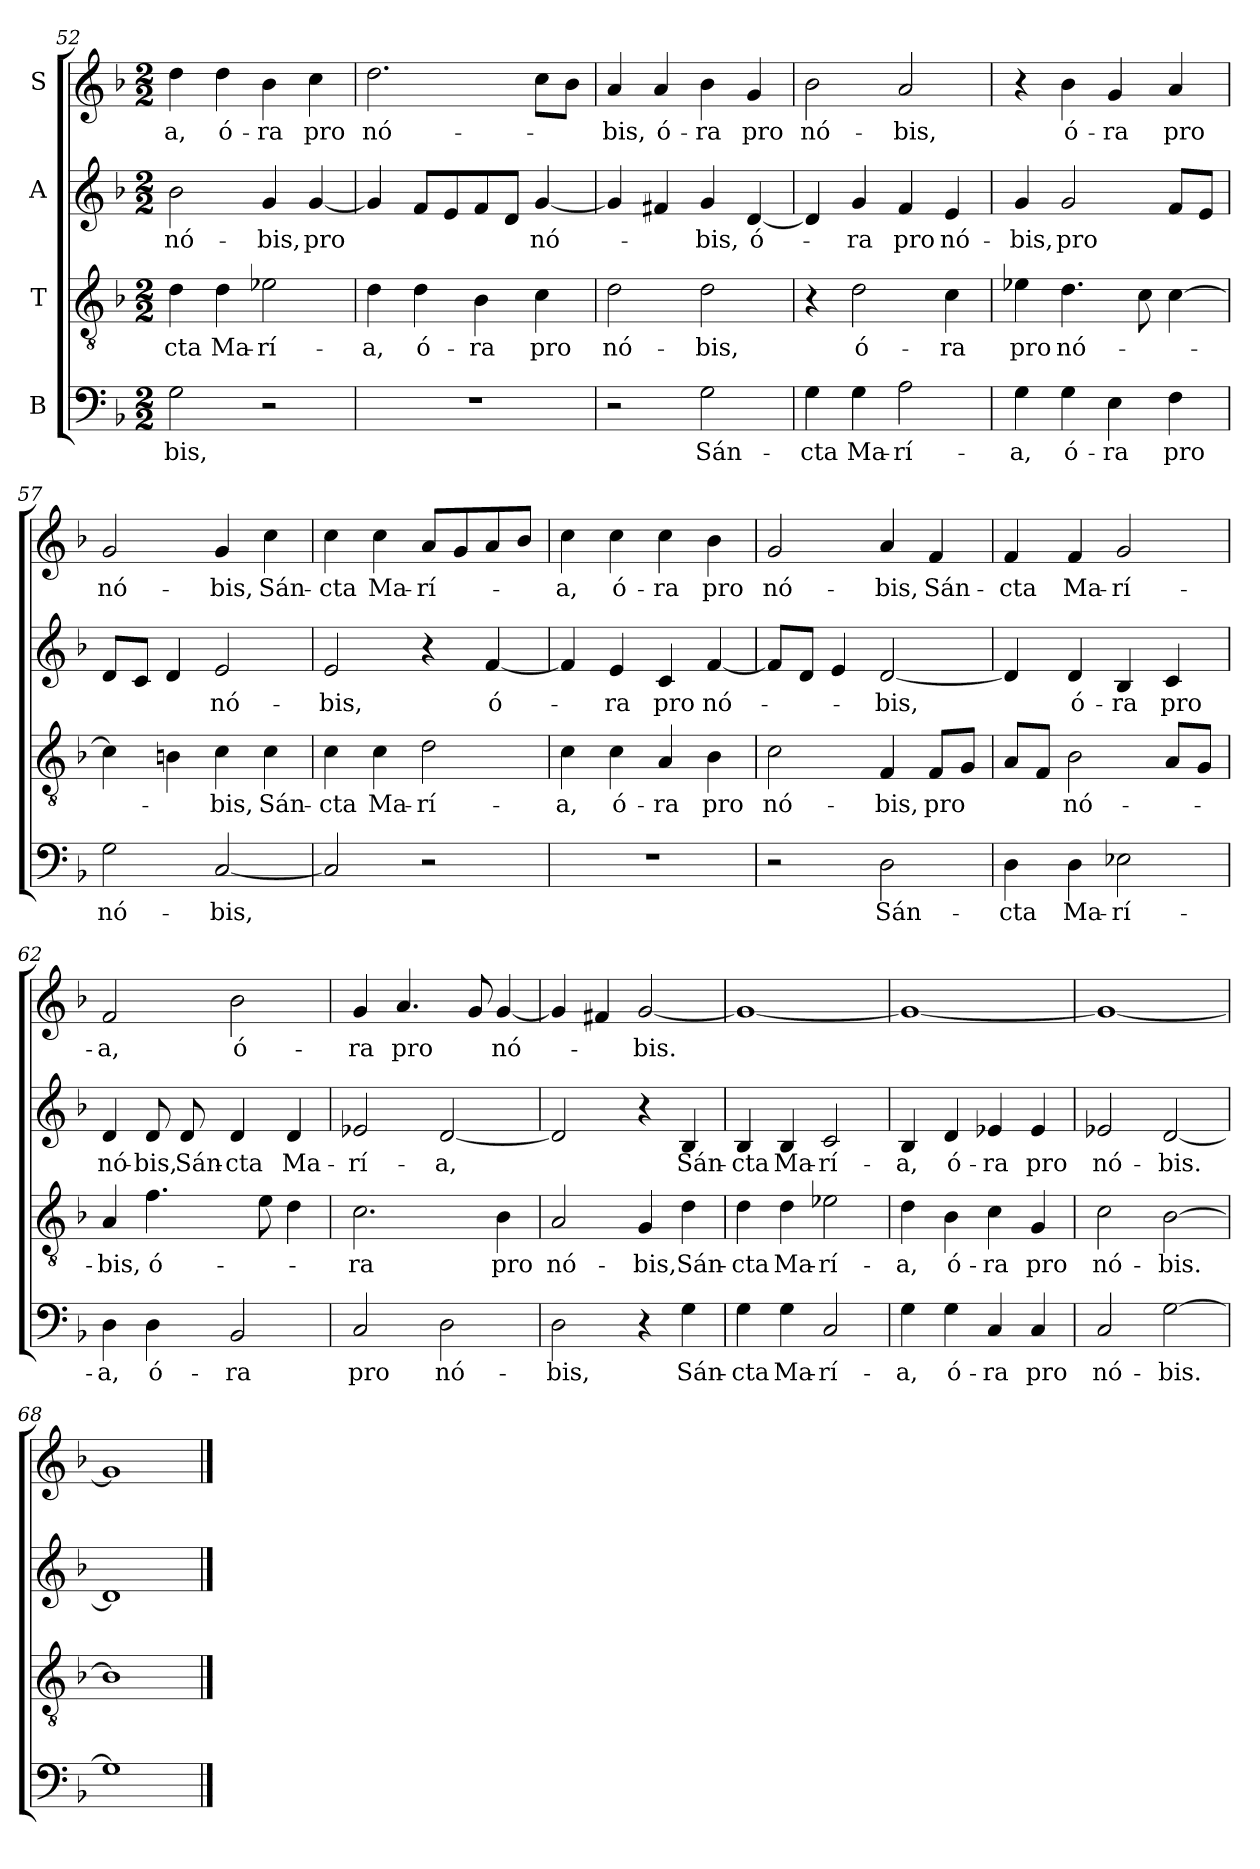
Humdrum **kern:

**kern	**text	**kern	**text	**kern	**text	**kern	**text
*part4	*part4	*part3	*part3	*part2	*part2	*part1	*part1
*staff4	*staff4	*staff3	*staff3	*staff2	*staff2	*staff1	*staff1
*I"B	*	*I"T	*	*I"A	*	*I"S	*
*clefF4	*	*clefGv2	*	*clefG2	*	*clefG2	*
*k[b-]	*	*k[b-]	*	*k[b-]	*	*k[b-]	*
*F:	*	*F:	*	*F:	*	*F:	*
*M2/2	*	*M2/2	*	*M2/2	*	*M2/2	*
=52	=52	=52	=52	=52	=52	=52	=52
!	!LO:LY:b	!	!LO:LY:b	!	!LO:LY:b	!	!LO:LY:b
2G\	-bis,	4d\	-cta	2b-\	nó-	4dd\	-a,
!	!	!	!LO:LY:b	!	!	!	!LO:LY:b
.	.	4d\	Ma-	.	.	4dd\	ó-
!	!	!	!LO:LY:b	!	!LO:LY:b	!	!LO:LY:b
2r	.	2e-X\	-rí-	4g/	-bis,	4b-\	-ra
!	!	!	!	!	!LO:LY:b	!	!LO:LY:b
.	.	.	.	[4g/	pro	4cc\	pro
=53	=53	=53	=53	=53	=53	=53	=53
!	!	!	!LO:LY:b	!	!	!	!LO:LY:b
1r	.	4d\	-a,	4g/]	.	2.dd\	nó-
!	!	!	!LO:LY:b	!	!	!	!
.	.	4d\	ó-	8f/L	.	.	.
.	.	.	.	8e/	.	.	.
!	!	!	!LO:LY:b	!	!	!	!
.	.	4B-\	-ra	8f/	.	.	.
.	.	.	.	8d/J	.	.	.
!	!	!	!LO:LY:b	!	!LO:LY:b	!	!
.	.	4c\	pro	[4g/	nó-	8cc\L	.
.	.	.	.	.	.	8b-\J	.
!!LO:PB:g=z
=54	=54	=54	=54	=54	=54	=54	=54
!	!	!	!LO:LY:b	!	!	!	!LO:LY:b
2r	.	2d\	nó-	4g/]	.	4a/	-bis,
!	!	!	!	!	!	!	!LO:LY:b
.	.	.	.	4f#i/	.	4a/	ó-
!	!LO:LY:b	!	!LO:LY:b	!	!LO:LY:b	!	!LO:LY:b
2G\	Sán-	2d\	-bis,	4g/	-bis,	4b-\	-ra
!	!	!	!	!	!LO:LY:b	!	!LO:LY:b
.	.	.	.	[4d/	ó-	4g/	pro
=55	=55	=55	=55	=55	=55	=55	=55
!	!LO:LY:b	!	!	!	!	!	!LO:LY:b
4G\	-cta	4r	.	4d/]	.	2b-\	nó-
!	!LO:LY:b	!	!LO:LY:b	!	!LO:LY:b	!	!
4G\	Ma-	2d\	ó-	4g/	-ra	.	.
!	!LO:LY:b	!	!	!	!LO:LY:b	!	!LO:LY:b
2A\	-rí-	.	.	4f/	pro	2a/	-bis,
!	!	!	!LO:LY:b	!	!LO:LY:b	!	!
.	.	4c\	-ra	4e/	nó-	.	.
=56	=56	=56	=56	=56	=56	=56	=56
!	!LO:LY:b	!	!LO:LY:b	!	!LO:LY:b	!	!
4G\	-a,	4e-i\	pro	4g/	-bis,	4r	.
!	!LO:LY:b	!	!LO:LY:b	!	!LO:LY:b	!	!LO:LY:b
4G\	ó-	4.d\	nó-	2g/	pro	4b-\	ó-
!	!LO:LY:b	!	!	!	!	!	!LO:LY:b
4E\	-ra	.	.	.	.	4g/	-ra
.	.	8c\	.	.	.	.	.
!	!LO:LY:b	!	!	!	!	!	!LO:LY:b
4F\	pro	[4c\	.	8f/L	.	4a/	pro
.	.	.	.	8e/J	.	.	.
=57	=57	=57	=57	=57	=57	=57	=57
!	!LO:LY:b	!	!	!	!	!	!LO:LY:b
2G\	nó-	4c\]	.	8d/L	.	2g/	nó-
.	.	.	.	8c/J	.	.	.
.	.	4Bni\	.	4d/	.	.	.
!	!LO:LY:b	!	!LO:LY:b	!	!LO:LY:b	!	!LO:LY:b
[2C/	-bis,	4c\	-bis,	2e/	nó-	4g/	-bis,
!	!	!	!LO:LY:b	!	!	!	!LO:LY:b
.	.	4c\	Sán-	.	.	4cc\	Sán-
=58	=58	=58	=58	=58	=58	=58	=58
!	!	!	!LO:LY:b	!	!LO:LY:b	!	!LO:LY:b
2C/]	.	4c\	-cta	2e/	-bis,	4cc\	-cta
!	!	!	!LO:LY:b	!	!	!	!LO:LY:b
.	.	4c\	Ma-	.	.	4cc\	Ma-
!	!	!	!LO:LY:b	!	!	!	!LO:LY:b
2r	.	2d\	-rí-	4r	.	8a/L	-rí-
.	.	.	.	.	.	8g/	.
!	!	!	!	!	!LO:LY:b	!	!
.	.	.	.	[4f/	ó-	8a/	.
.	.	.	.	.	.	8b-/J	.
!!LO:LB:g=z
=59	=59	=59	=59	=59	=59	=59	=59
!	!	!	!LO:LY:b	!	!	!	!LO:LY:b
1r	.	4c\	-a,	4f/]	.	4cc\	-a,
!	!	!	!LO:LY:b	!	!LO:LY:b	!	!LO:LY:b
.	.	4c\	ó-	4e/	-ra	4cc\	ó-
!	!	!	!LO:LY:b	!	!LO:LY:b	!	!LO:LY:b
.	.	4A/	-ra	4c/	pro	4cc\	-ra
!	!	!	!LO:LY:b	!	!LO:LY:b	!	!LO:LY:b
.	.	4B-\	pro	[4f/	nó-	4b-\	pro
=60	=60	=60	=60	=60	=60	=60	=60
!	!	!	!LO:LY:b	!	!	!	!LO:LY:b
2r	.	2c\	nó-	8f/L]	.	2g/	nó-
.	.	.	.	8d/J	.	.	.
.	.	.	.	4e/	.	.	.
!	!LO:LY:b	!	!LO:LY:b	!	!LO:LY:b	!	!LO:LY:b
2D\	Sán-	4F/	-bis,	[2d/	-bis,	4a/	-bis,
!	!	!	!LO:LY:b	!	!	!	!LO:LY:b
.	.	8F/L	pro	.	.	4f/	Sán-
.	.	8G/J	.	.	.	.	.
=61	=61	=61	=61	=61	=61	=61	=61
!	!LO:LY:b	!	!	!	!	!	!LO:LY:b
4D\	-cta	8A/L	.	4d/]	.	4f/	-cta
.	.	8F/J	.	.	.	.	.
!	!LO:LY:b	!	!LO:LY:b	!	!LO:LY:b	!	!LO:LY:b
4D\	Ma-	2B-\	nó-	4d/	ó-	4f/	Ma-
!	!LO:LY:b	!	!	!	!LO:LY:b	!	!LO:LY:b
2E-X\	-rí-	.	.	4B-/	-ra	2g/	-rí-
!	!	!	!	!	!LO:LY:b	!	!
.	.	8A/L	.	4c/	pro	.	.
.	.	8G/J	.	.	.	.	.
=62	=62	=62	=62	=62	=62	=62	=62
!	!LO:LY:b	!	!LO:LY:b	!	!LO:LY:b	!	!LO:LY:b
4D\	-a,	4A/	-bis,	4d/	nó-	2f/	-a,
!	!LO:LY:b	!	!LO:LY:b	!	!LO:LY:b	!	!
4D\	ó-	4.f\	ó-	8d/	-bis,	.	.
!	!	!	!	!	!LO:LY:b	!	!
.	.	.	.	8d/	Sán-	.	.
!	!LO:LY:b	!	!	!	!LO:LY:b	!	!LO:LY:b
2BB-/	-ra	.	.	4d/	-cta	2b-\	ó-
.	.	8e\	.	.	.	.	.
!	!	!	!	!	!LO:LY:b	!	!
.	.	4d\	.	4d/	Ma-	.	.
=63	=63	=63	=63	=63	=63	=63	=63
!	!LO:LY:b	!	!LO:LY:b	!	!LO:LY:b	!	!LO:LY:b
2C/	pro	2.c\	-ra	2e-X/	-rí-	4g/	-ra
!	!	!	!	!	!	!	!LO:LY:b
.	.	.	.	.	.	4.a/	pro
!	!LO:LY:b	!	!	!	!LO:LY:b	!	!
2D\	nó-	.	.	[2d/	-a,	.	.
.	.	.	.	.	.	8g/	.
!	!	!	!LO:LY:b	!	!	!	!LO:LY:b
.	.	4B-\	pro	.	.	[4g/	nó-
!!LO:PB:g=z
=64	=64	=64	=64	=64	=64	=64	=64
!	!LO:LY:b	!	!LO:LY:b	!	!	!	!
2D\	-bis,	2A/	nó-	2d/]	.	4g/]	.
.	.	.	.	.	.	4f#i/	.
!	!	!	!LO:LY:b	!	!	!	!LO:LY:b
4r	.	4G/	-bis,	4r	.	[2g/	-bis.
!	!LO:LY:b	!	!LO:LY:b	!	!LO:LY:b	!	!
4G\	Sán-	4d\	Sán-	4B-/	Sán-	.	.
=65	=65	=65	=65	=65	=65	=65	=65
!	!LO:LY:b	!	!LO:LY:b	!	!LO:LY:b	!	!
4G\	-cta	4d\	-cta	4B-/	-cta	1g_	.
!	!LO:LY:b	!	!LO:LY:b	!	!LO:LY:b	!	!
4G\	Ma-	4d\	Ma-	4B-/	Ma-	.	.
!	!LO:LY:b	!	!LO:LY:b	!	!LO:LY:b	!	!
2C/	-rí-	2e-X\	-rí-	2c/	-rí-	.	.
=66	=66	=66	=66	=66	=66	=66	=66
!	!LO:LY:b	!	!LO:LY:b	!	!LO:LY:b	!	!
4G\	-a,	4d\	-a,	4B-/	-a,	1g_	.
!	!LO:LY:b	!	!LO:LY:b	!	!LO:LY:b	!	!
4G\	ó-	4B-\	ó-	4d/	ó-	.	.
!	!LO:LY:b	!	!LO:LY:b	!	!LO:LY:b	!	!
4C/	-ra	4c\	-ra	4e-X/	-ra	.	.
!	!LO:LY:b	!	!LO:LY:b	!	!LO:LY:b	!	!
4C/	pro	4G/	pro	4e-/	pro	.	.
=67	=67	=67	=67	=67	=67	=67	=67
!	!LO:LY:b	!	!LO:LY:b	!	!LO:LY:b	!	!
2C/	nó-	2c\	nó-	2e-i/	nó-	1g_	.
!	!LO:LY:b	!	!LO:LY:b	!	!LO:LY:b	!	!
[2G\	-bis.	[2B-\	-bis.	[2d/	-bis.	.	.
=68	=68	=68	=68	=68	=68	=68	=68
1G]	.	1B-]	.	1d]	.	1g]	.
==	==	==	==	==	==	==	==
*-	*-	*-	*-	*-	*-	*-	*-
